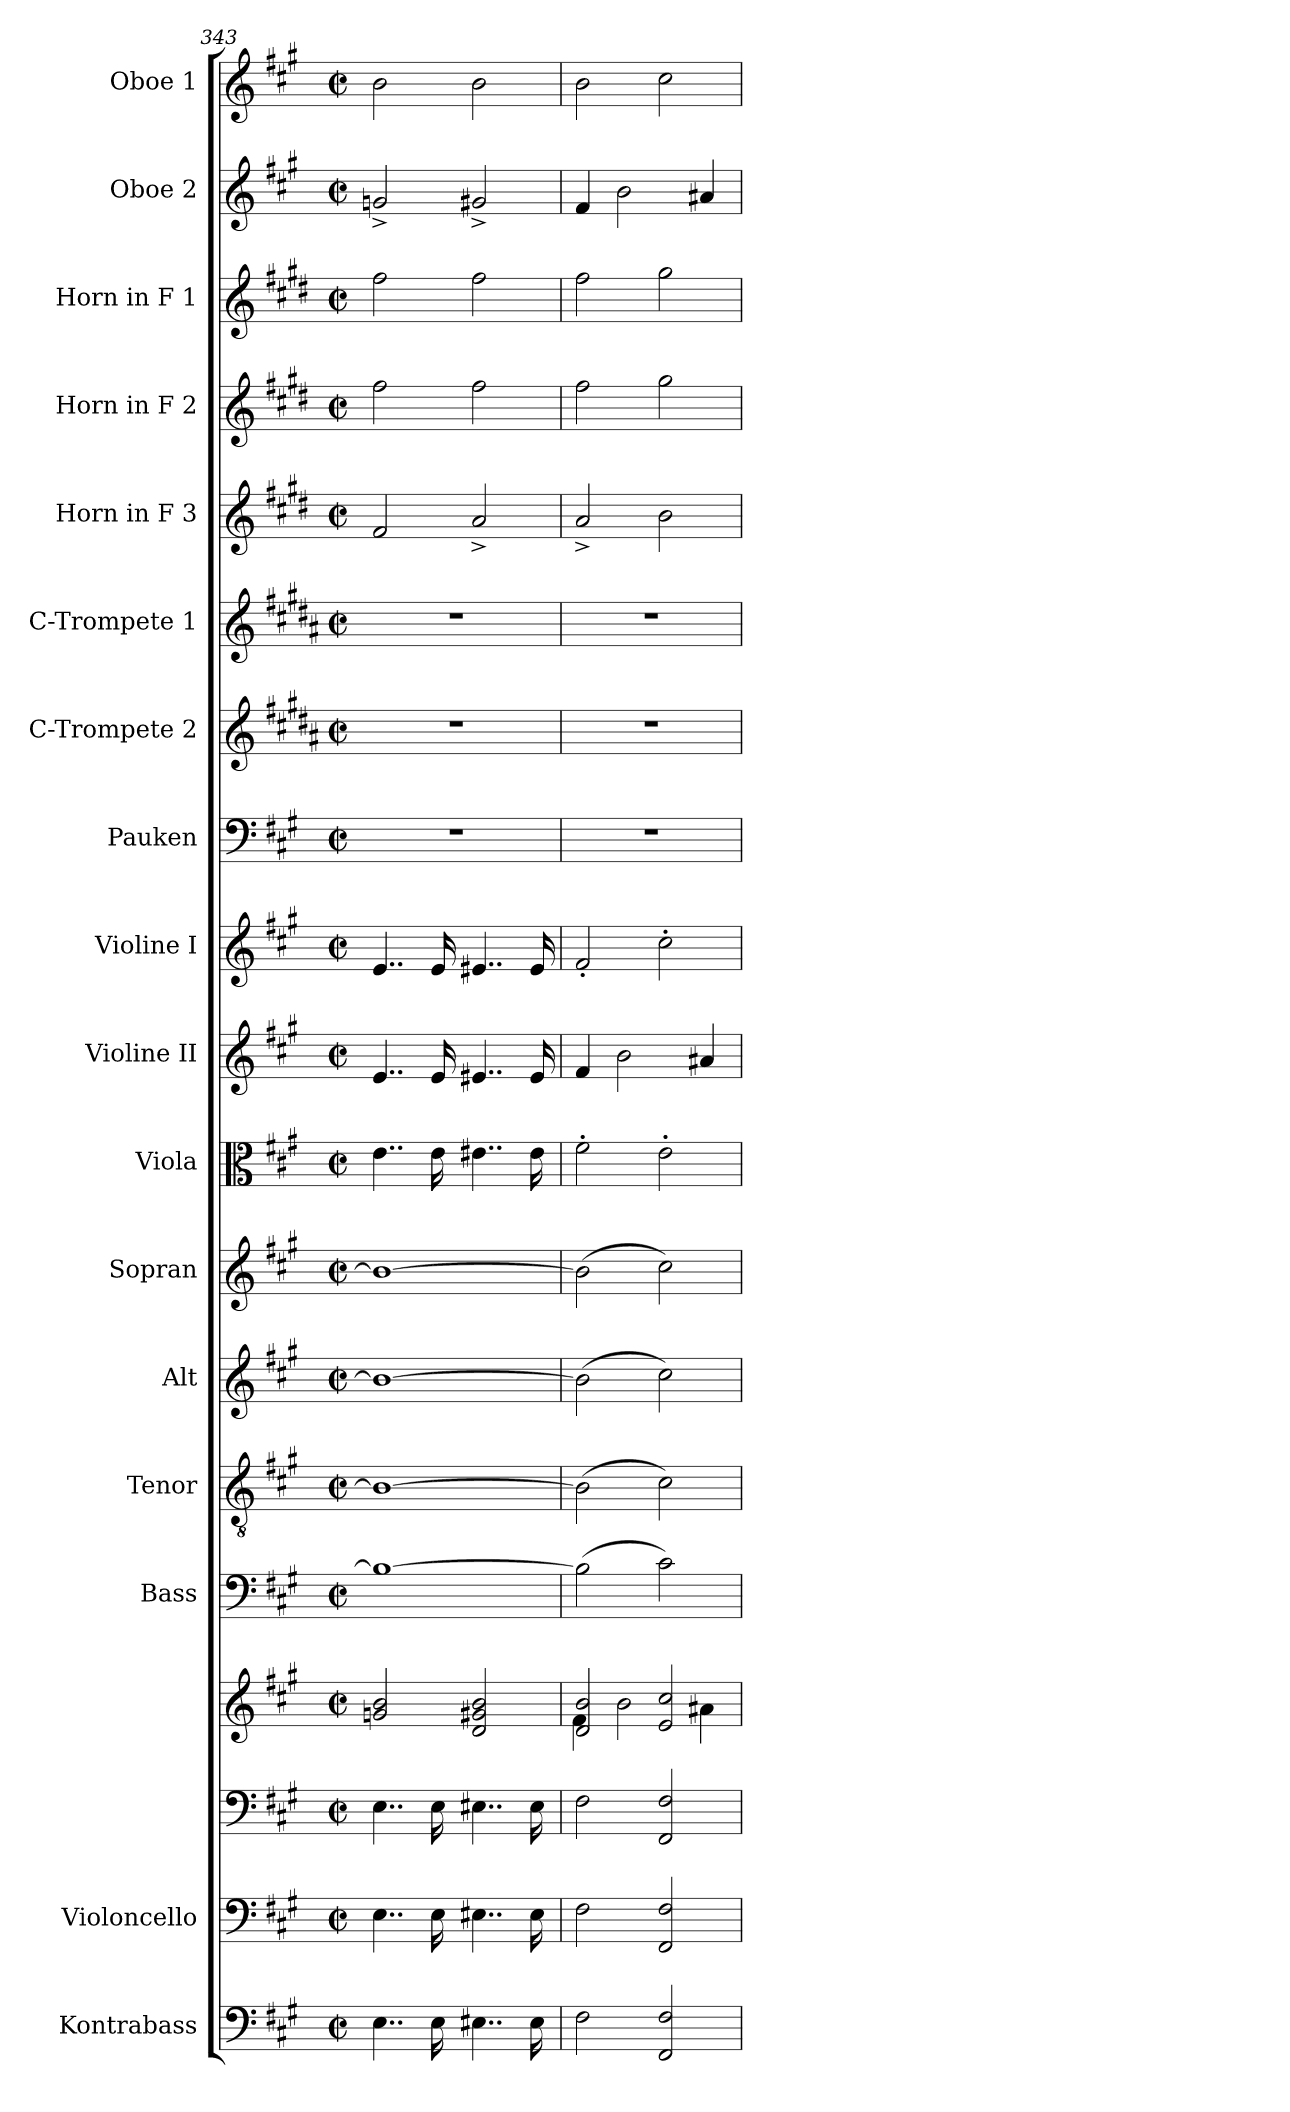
**kern	**kern	**kern	**kern	**kern	**kern	**kern	**kern	**kern	**kern	**kern	**kern	**kern	**kern	**kern	**kern	**kern	**kern	**kern
*part18	*part17	*part16	*part16	*part15	*part14	*part13	*part12	*part11	*part10	*part9	*part8	*part7	*part6	*part5	*part4	*part3	*part2	*part1
*staff19	*staff18	*staff17	*staff16	*staff15	*staff14	*staff13	*staff12	*staff11	*staff10	*staff9	*staff8	*staff7	*staff6	*staff5	*staff4	*staff3	*staff2	*staff1
*I"Kontrabass	*I"Violoncello	*	*	*I"Bass	*I"Tenor	*I"Alt	*I"Sopran	*I"Viola	*I"Violine II	*I"Violine I	*I"Pauken	*I"C-Trompete 2	*I"C-Trompete 1	*I"Horn in F 3	*I"Horn in F 2	*I"Horn in F 1	*I"Oboe 2	*I"Oboe 1
*I'Kb.	*I'Vc.	*	*	*I'B.	*I'T.	*I'A.	*I'S.	*I'Vla.	*I'Vl. II	*I'Vl. I	*I'Pk.	*I'C Trp. 2	*I'C Trp. 1	*	*	*	*I'Ob. 2	*I'Ob. 1
*clefF4	*clefF4	*clefF4	*clefG2	*clefF4	*clefGv2	*clefG2	*clefG2	*clefC3	*clefG2	*clefG2	*clefF4	*clefG2	*clefG2	*clefG2	*clefG2	*clefG2	*clefG2	*clefG2
*ITrd7c12	*	*	*	*	*	*	*	*	*	*	*	*ITrd1c2	*ITrd1c2	*ITrd4c7	*ITrd4c7	*ITrd4c7	*	*
*k[f#c#g#]	*k[f#c#g#]	*k[f#c#g#]	*k[f#c#g#]	*k[f#c#g#]	*k[f#c#g#]	*k[f#c#g#]	*k[f#c#g#]	*k[f#c#g#]	*k[f#c#g#]	*k[f#c#g#]	*k[f#c#g#]	*k[f#c#g#]	*k[f#c#g#]	*k[f#c#g#]	*k[f#c#g#]	*k[f#c#g#]	*k[f#c#g#]	*k[f#c#g#]
*A:	*A:	*A:	*A:	*A:	*A:	*A:	*A:	*A:	*A:	*A:	*A:	*A:	*A:	*A:	*A:	*A:	*A:	*A:
*M2/2	*M2/2	*M2/2	*M2/2	*M2/2	*M2/2	*M2/2	*M2/2	*M2/2	*M2/2	*M2/2	*M2/2	*M2/2	*M2/2	*M2/2	*M2/2	*M2/2	*M2/2	*M2/2
*met(c|)	*met(c|)	*met(c|)	*met(c|)	*met(c|)	*met(c|)	*met(c|)	*met(c|)	*met(c|)	*met(c|)	*met(c|)	*met(c|)	*met(c|)	*met(c|)	*met(c|)	*met(c|)	*met(c|)	*met(c|)	*met(c|)
=343	=343	=343	=343	=343	=343	=343	=343	=343	=343	=343	=343	=343	=343	=343	=343	=343	=343	=343
4..EE\	4..E\	4..E\	2gn/ 2b/	1B_	1B_	1b_	1b_	4..e\	4..e/	4..e/	1r	1r	1r	2B/	2b\	2b\	2gn^</	2b\
16EE\	16E\	16E\	.	.	.	.	.	16e\	16e/	16e/	.	.	.	.	.	.	.	.
4..EE#X\	4..E#X\	4..E#X\	2d/ 2g#X/ 2b/	.	.	.	.	4..e#X\	4..e#X/	4..e#X/	.	.	.	2d^</	2b\	2b\	2g#X^</	2b\
16EE#\	16E#\	16E#\	.	.	.	.	.	16e#\	16e#/	16e#/	.	.	.	.	.	.	.	.
=344	=344	=344	=344	=344	=344	=344	=344	=344	=344	=344	=344	=344	=344	=344	=344	=344	=344	=344
*	*	*	*^	*	*	*	*	*	*	*	*	*	*	*	*	*	*	*
2FF#\	2F#\	2F#\	2d/ 2b/	4f#\	(>2B\]	(>2B\]	(>2b\]	(>2b\]	2f#'>\	4f#/	2f#'</	1r	1r	1r	2d^</	2b\	2b\	4f#/	2b\
.	.	.	.	2b\	.	.	.	.	.	2b\	.	.	.	.	.	.	.	2b\	.
2FFF#/ 2FF#/	2FF#/ 2F#/	2FF#/ 2F#/	2e/ 2cc#/	.	2c#\)	2c#\)	2cc#\)	2cc#\)	2e'>\	.	2cc#'>\	.	.	.	2e\	2cc#\	2cc#\	.	2cc#\
.	.	.	.	4a#X\	.	.	.	.	.	4a#X/	.	.	.	.	.	.	.	4a#X/	.
*	*	*	*v	*v	*	*	*	*	*	*	*	*	*	*	*	*	*	*	*
=	=	=	=	=	=	=	=	=	=	=	=	=	=	=	=	=	=	=
*-	*-	*-	*-	*-	*-	*-	*-	*-	*-	*-	*-	*-	*-	*-	*-	*-	*-	*-
